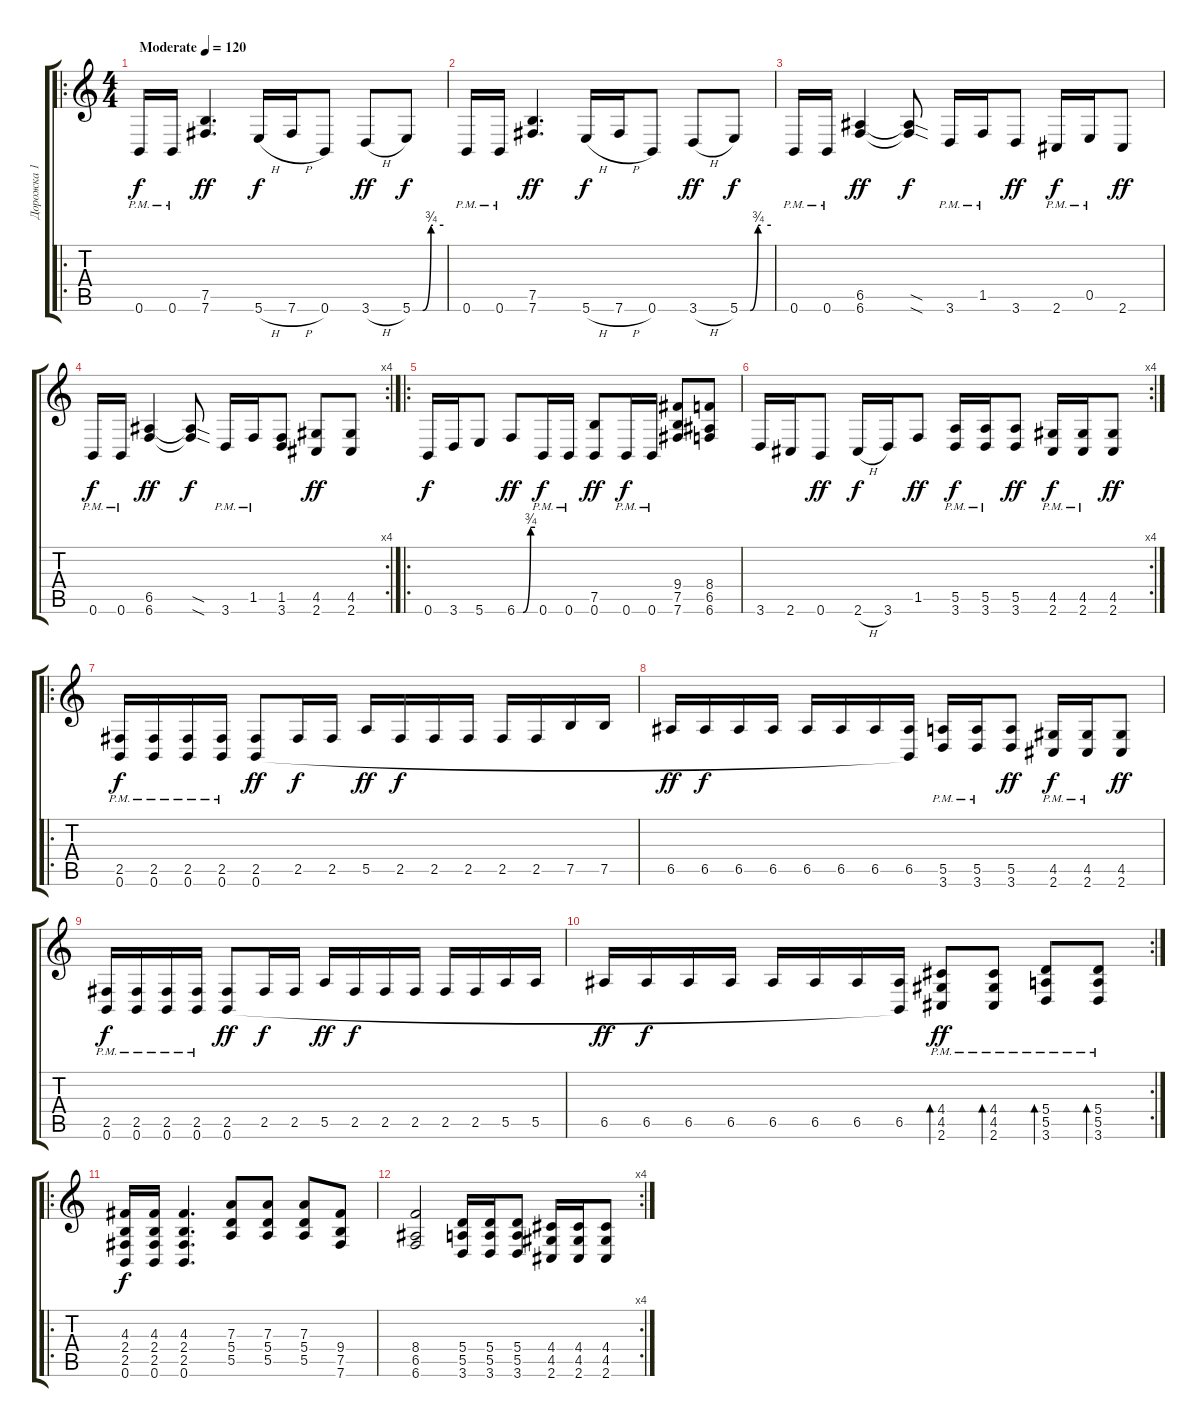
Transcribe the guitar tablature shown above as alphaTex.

\track ("Дорожка 1" "Дорожка 1") {instrument overdrivenguitar}
\staff {score tabs}
\tuning (B3 Gb3 D3 A2 E2 B1) {hide}
\ro
\ts (4 4)
\tempo (120 "Moderate")
\clef g2
\ks c
0.6{pm}.16{dy f instrument overdrivenguitar} 0.6{pm}.16 (7.5 7.6).4{d dy ff} 5.6{h}.16{dy f} 7.6{h}.16 0.6.8 3.6{h}.8{dy ff} 5.6{be (custom 0 0 20 0 36 3 40 3 60 3)}.8{dy f} |
0.6{pm}.16 0.6{pm}.16 (7.5 7.6).4{d dy ff} 5.6{h}.16{dy f} 7.6{h}.16 0.6.8 3.6{h}.8{dy ff} 5.6{be (custom 0 0 20 0 35 3 40 3 60 3)}.8{dy f} |
0.6{pm}.16 0.6{pm}.16 (6.5 6.6).4{dy ff} (6.5{sod t} 6.6{sod t}).8{dy f} 3.6{pm}.16 1.5{pm}.16 3.6.8{dy ff} 2.6{pm}.16{dy f} 0.5{pm}.16 2.6.8{dy ff} |
\rc 4
0.6{pm}.16{dy f} 0.6{pm}.16 (6.5 6.6).4{dy ff} (6.5{sod t} 6.6{sod t}).8{dy f} 3.6{pm}.16 1.5{pm}.16 (1.5 3.6).8 (4.5 2.6).8{dy ff} (4.5 2.6).8 |
\ro
0.6.16{dy f} 3.6.16 5.6.8 6.6{be (custom 0 0 20 0 45 3 60 3)}.8{dy ff} 0.6{pm}.16{dy f} 0.6{pm}.16 (7.5 0.6).8{dy ff} 0.6{pm}.16{dy f} 0.6{pm}.16 (9.4 7.5 7.6).8 (8.4 6.5 6.6).8 |
\rc 4
3.6.16 2.6.16 0.6.8{dy ff} 2.6{h}.16{dy f} 3.6.16 1.5.8{dy ff} (5.5{pm} 3.6{pm}).16{dy f} (5.5{pm} 3.6{pm}).16 (5.5 3.6).8{dy ff} (4.5{pm} 2.6{pm}).16{dy f} (4.5{pm} 2.6{pm}).16 (4.5 2.6).8{dy ff} |
\ro
(2.5{pm} 0.6{pm}).16{dy f} (2.5{pm} 0.6{pm}).16 (2.5{pm} 0.6{pm}).16 (2.5{pm} 0.6{pm}).16 (2.5 0.6).8{dy ff} 2.5.16{dy f} 2.5.16 5.5.16{dy ff} 2.5.16{dy f} 2.5.16 2.5.16 2.5.16 2.5.16 7.5.16 7.5.16 |
6.5.16{dy ff} 6.5.16{dy f} 6.5.16 6.5.16 6.5.16 6.5.16 6.5.16 (6.5 0.6{t}).16 (5.5{pm} 3.6{pm}).16 (5.5{pm} 3.6{pm}).16 (5.5 3.6).8{dy ff} (4.5{pm} 2.6{pm}).16{dy f} (4.5{pm} 2.6{pm}).16 (4.5 2.6).8{dy ff} |
(2.5{pm} 0.6{pm}).16{dy f} (2.5{pm} 0.6{pm}).16 (2.5{pm} 0.6{pm}).16 (2.5{pm} 0.6{pm}).16 (2.5 0.6).8{dy ff} 2.5.16{dy f} 2.5.16 5.5.16{dy ff} 2.5.16{dy f} 2.5.16 2.5.16 2.5.16 2.5.16 5.5.16 5.5.16 |
\rc 2
6.5.16{dy ff} 6.5.16{dy f} 6.5.16 6.5.16 6.5.16 6.5.16 6.5.16 (6.5 0.6{t}).16 (4.4{pm} 4.5{pm} 2.6{pm}).8{bd 30 dy ff} (4.4{pm} 4.5{pm} 2.6{pm}).8{bd 30} (5.4{pm} 5.5{pm} 3.6{pm}).8{bd 30} (5.4{pm} 5.5{pm} 3.6{pm}).8{bd 30} |
\ro
(4.3 2.4 2.5 0.6).16{dy f} (4.3 2.4 2.5 0.6).16 (4.3 2.4 2.5 0.6).4{d} (7.3 5.4 5.5).8 (7.3 5.4 5.5).8 (7.3 5.4 5.5).8 (9.4 7.5 7.6).8 |
\rc 4
(8.4 6.5 6.6).2 (5.4 5.5 3.6).16 (5.4 5.5 3.6).16 (5.4 5.5 3.6).8 (4.4 4.5 2.6).16 (4.4 4.5 2.6).16 (4.4 4.5 2.6).8
